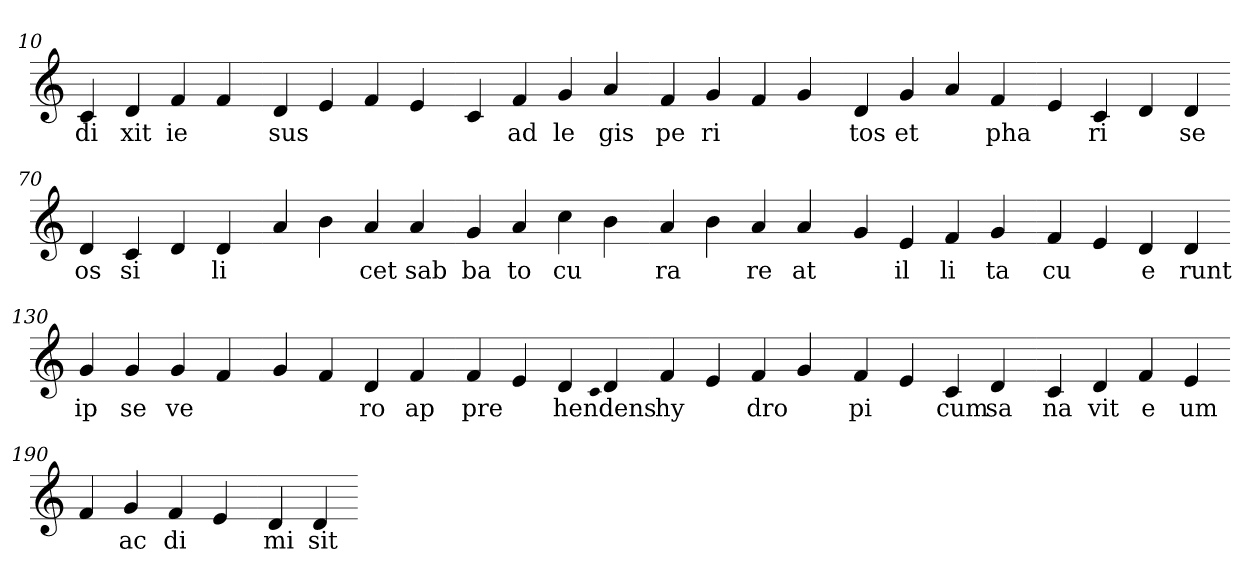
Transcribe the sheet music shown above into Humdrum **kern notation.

**kern	**text
*part1	*part1
*staff1	*staff1
*clefG2	*
=10.	=10.
4c	di
4d	xit
4f	ie
4f	.
=20.-	=20.-
4d	sus
4e	.
4f	.
4e	.
=30.-	=30.-
4c	.
4f	ad
4g	le
4a	gis
=40.-	=40.-
4f	pe
4g	ri
4f	.
4g	.
=50.-	=50.-
4d	tos
4g	et
4a	.
4f	pha
=60.-	=60.-
4e	.
4c	ri
4d	.
4d	se
=70.-	=70.-
4d	os
4c	si
4d	.
4d	li
=80.-	=80.-
4a	.
4b	.
4a	cet
4a	sab
=90.-	=90.-
4g	ba
4a	to
4cc	cu
4b	.
=100.-	=100.-
4a	ra
4b	.
4a	re
4a	at
=110.-	=110.-
4g	.
4e	il
4f	li
4g	ta
=120.-	=120.-
4f	cu
4e	.
4d	e
4d	runt
=130.-	=130.-
4g	ip
4g	se
4g	ve
4f	.
=140.-	=140.-
4g	.
4f	.
4d	ro
4f	ap
=150.-	=150.-
4f	pre
4e	.
4d	hen
qqc	.
4d	dens
=160.-	=160.-
4f	hy
4e	.
4f	dro
4g	.
=170.-	=170.-
4f	pi
4e	.
4c	cum
4d	sa
=180.-	=180.-
4c	na
4d	vit
4f	e
4e	um
=190.-	=190.-
4f	.
4g	ac
4f	di
4e	.
=200.-	=200.-
4d	mi
4d	sit
=-	=-
*-	*-
